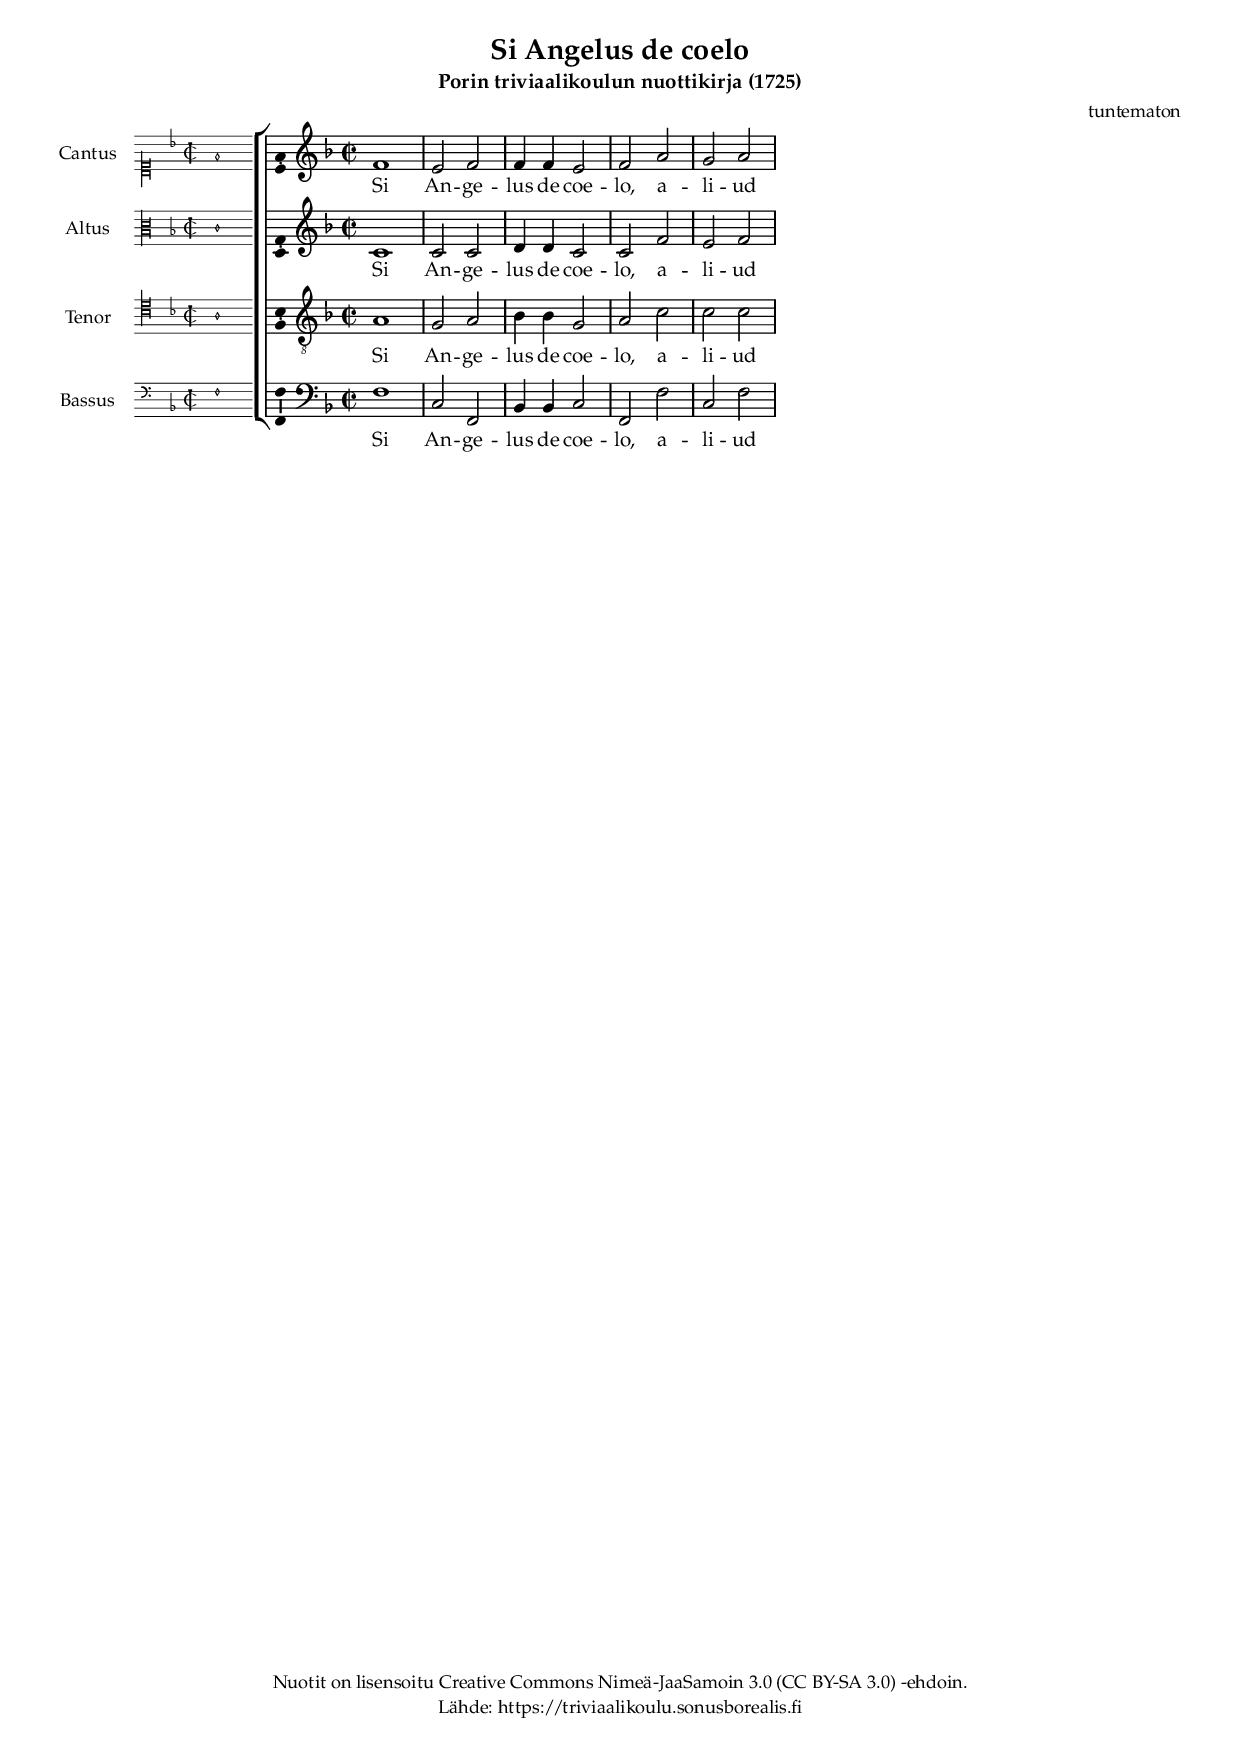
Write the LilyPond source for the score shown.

\version "2.19.80"
\include "suomi.ly"

#(set-global-staff-size 16)

global = {
%  \numericTimeSignature
  \time 2/2
%	\set Timing.measureLength = #(ly:make-moment 4/2)
%  \autoBeamOff
  \key f \major
  \set Staff.midiInstrument = #"voice oohs"
}


SopranoMusic = \relative c' {
	\set Staff.instrumentName = #"Cantus"
	\set Staff.shortInstrumentName = "C"

	\incipit { \clef "mensural-c1" \key d \minor \time 2/2 f'1 }

	f1 | e2 f | f4 f e2 | f a | g a |
}

stanzaOneLyrics = \lyricmode {
	Si An -- ge -- lus de coe -- lo, a -- li -- ud
}

AltoMusic = \relative c' {
	\set Staff.instrumentName = #"Altus"
	\set Staff.shortInstrumentName = "A"

	\incipit { \clef "mensural-c3" \key d \minor \time 2/2 c'1 }

	c1 | c2 c | d4 d c2 | c f | e f |
}

TenoreMusic = \relative c' {
	\set Staff.instrumentName = #"Tenor"
	\set Staff.shortInstrumentName = "T"

	\incipit { \clef "mensural-c4" \key d \minor \time 2/2 a1 }

	\clef "treble_8"
	a1 | g2 a | b4 b g2 | a c | c c |
}

BassMusic = \relative c {
	\set Staff.instrumentName = #"Bassus"
	\set Staff.shortInstrumentName = "B"

	\incipit { \clef "mensural-f" \key d \minor \time 2/2 f1 }

	\clef bass
	f1 | c2 f, | b4 b c2 | f, f' | c f |
}

\include "si-angelus-de-coelo.header.ily"


\score {
  \new ChoirStaff <<
    \new Staff <<
      \new Voice = "Soprano" {
		    \global
        \SopranoMusic
      }
     \new Lyrics \lyricsto "Soprano" {
       \stanzaOneLyrics
     }
    >>
    \new Staff <<
      \new Voice = "Alto" {
        \global
        \AltoMusic
      }
     \new Lyrics \lyricsto "Alto" {
       \stanzaOneLyrics
     }
    >>
    \new Staff <<
      \new Voice = "Tenore" {
        \global
        \TenoreMusic
      }
      \new Lyrics \lyricsto "Tenore" {
       \stanzaOneLyrics
      }
    >>
    \new Staff <<
      \new Voice = "Bass" {
        \global
        \BassMusic
      }
      \new Lyrics \lyricsto "Bass" {
       \stanzaOneLyrics
      }
    >>
  >>
  \midi {
    \tempo 4 = 120
  }
  \layout {
    \context {
      \Voice
      \consists "Ambitus_engraver"
    }
    indent = 3.5\cm
    incipit-width = 2\cm
    \context {
     \Staff \RemoveEmptyStaves
   }
    \context {
     \Score
     \override VerticalAxisGroup.remove-first = ##t
    }
  }
}
